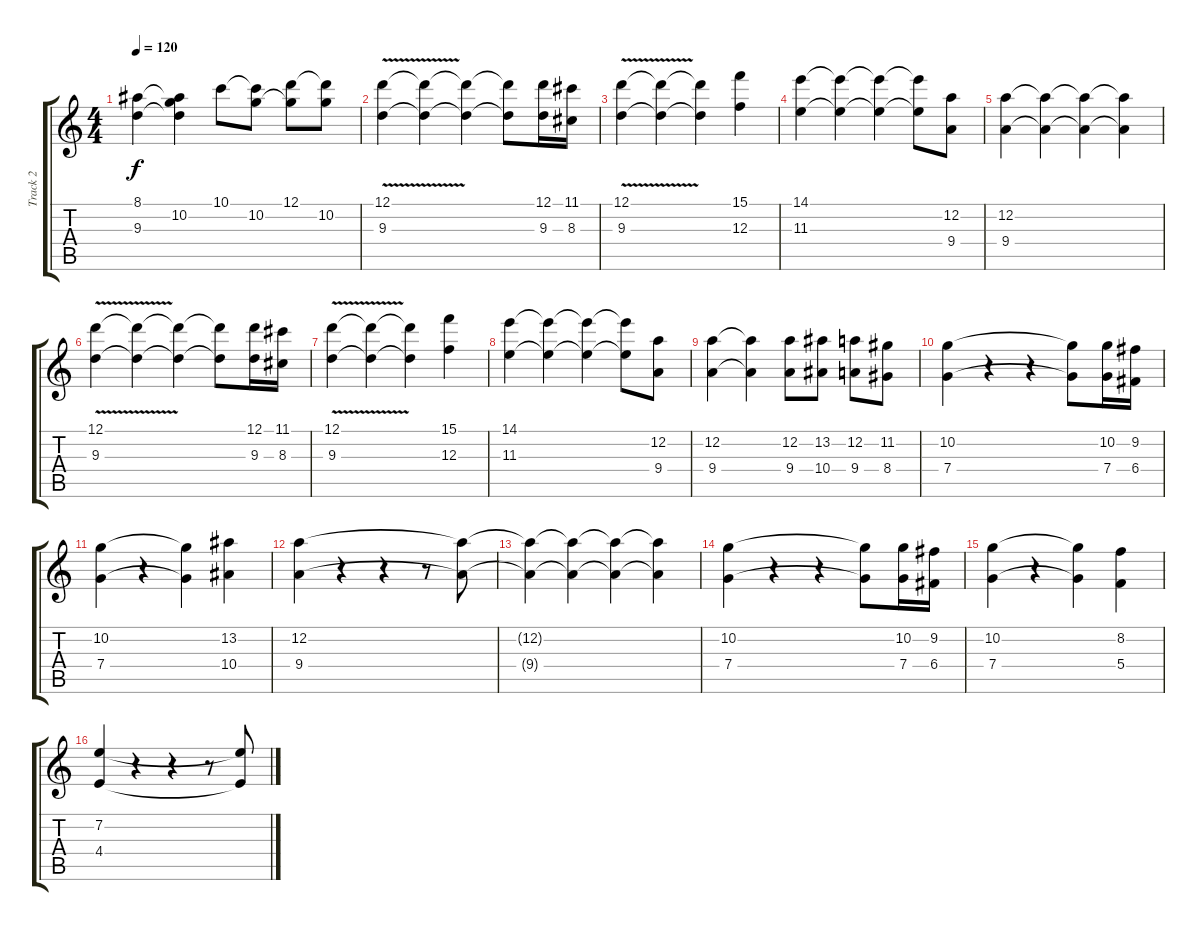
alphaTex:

\track ("Track 2" "Track 2") {instrument acousticguitarsteel}
\staff {score tabs}
\tuning (D4 A3 F3 C3 G2 D2) {hide}
\ts (4 4)
\tempo 120
\clef g2
\ks c
(8.1 9.3).4{dy f} (8.1{t} 10.2 9.3{t}).4 10.1.8 (10.1{t} 10.2).8 (12.1 10.2{t}).8 (12.1{t} 10.2).8 |
(12.1{v} 9.3{v}).4 (12.1{t} 9.3{t}).4 (12.1{t} 9.3{t}).4 (12.1{t} 9.3{t}).8 (12.1 9.3).16 (11.1 8.3).16 |
(12.1{v} 9.3{v}).4 (12.1{t} 9.3{t}).4 (12.1{t} 9.3{t}).4 (15.1 12.3).4 |
(14.1 11.3).4 (14.1{t} 11.3{t}).4 (14.1{t} 11.3{t}).4 (14.1{t} 11.3{t}).8 (12.2 9.4).8 |
(12.2 9.4).4 (12.2{t} 9.4{t}).4 (12.2{t} 9.4{t}).4 (12.2{t} 9.4{t}).4 |
(12.1{v} 9.3{v}).4 (12.1{t} 9.3{t}).4 (12.1{t} 9.3{t}).4 (12.1{t} 9.3{t}).8 (12.1 9.3).16 (11.1 8.3).16 |
(12.1{v} 9.3{v}).4 (12.1{t} 9.3{t}).4 (12.1{t} 9.3{t}).4 (15.1 12.3).4 |
(14.1 11.3).4 (14.1{t} 11.3{t}).4 (14.1{t} 11.3{t}).4 (14.1{t} 11.3{t}).8 (12.2 9.4).8 |
(12.2 9.4).4 (12.2{t} 9.4{t}).4 (12.2 9.4).8 (13.2 10.4).8 (12.2 9.4).8 (11.2 8.4).8 |
(10.2 7.4).4 r.4 r.4 (10.2{t} 7.4{t}).8 (10.2 7.4).16 (9.2 6.4).16 |
(10.2 7.4).4 r.4 (10.2{t} 7.4{t}).4 (13.2 10.4).4 |
(12.2 9.4).4 r.4 r.4 r.8 (12.2{t} 9.4{t}).8 |
(12.2{t} 9.4{t}).4 (12.2{t} 9.4{t}).4 (12.2{t} 9.4{t}).4 (12.2{t} 9.4{t}).4 |
(10.2 7.4).4 r.4 r.4 (10.2{t} 7.4{t}).8 (10.2 7.4).16 (9.2 6.4).16 |
(10.2 7.4).4 r.4 (10.2{t} 7.4{t}).4 (8.2 5.4).4 |
(7.2 4.4).4 r.4 r.4 r.8 (7.2{t} 4.4{t}).8
